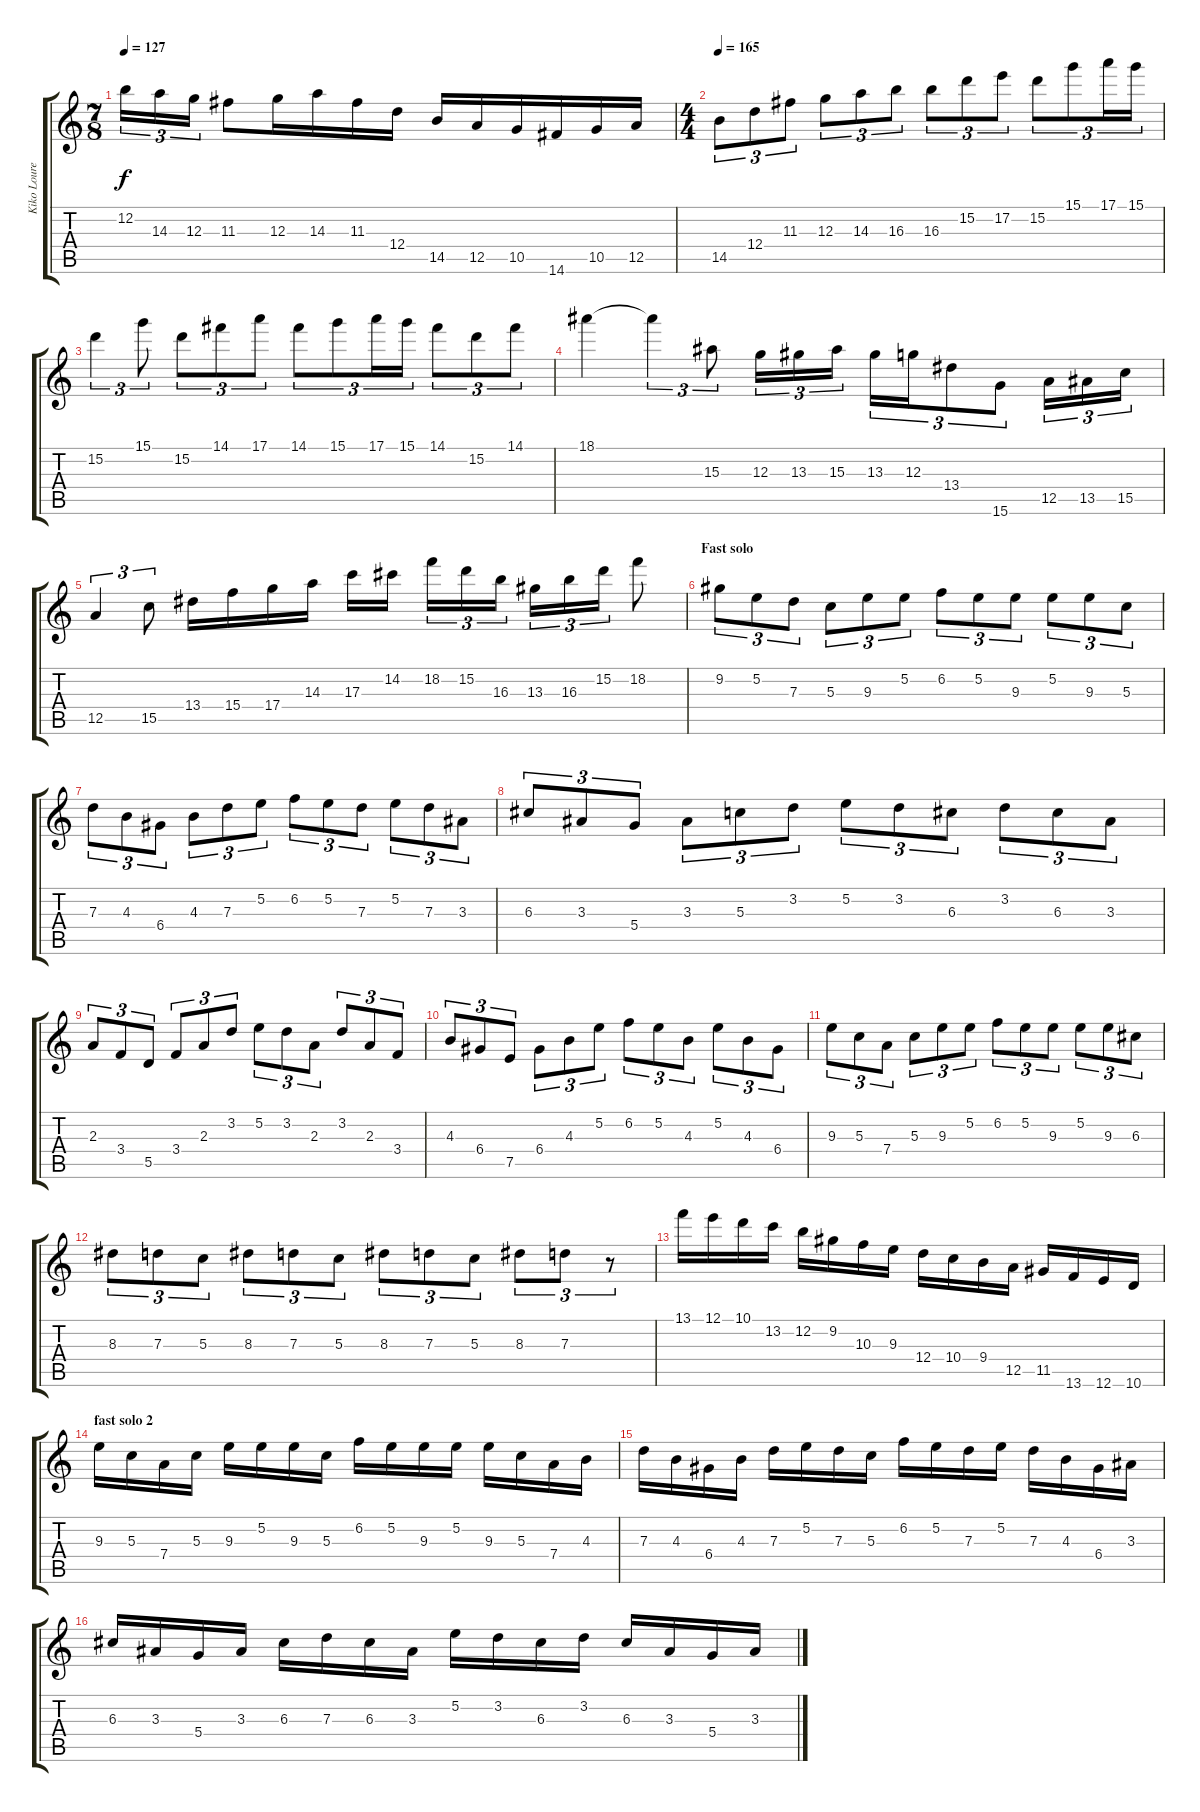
\track ("Kiko Loureiro" "Kiko Loure") {instrument distortionguitar}
\staff {score tabs}
\tuning (E4 B3 G3 D3 A2 E2) {hide}
\ts (7 8)
\tempo 127
\clef g2
\ks c
12.2.16{tu (3 2) dy f} 14.3.16{tu (3 2)} 12.3.16{tu (3 2)} 11.3.8 12.3.16 14.3.16 11.3.16 12.4.16 14.5.16 12.5.16 10.5.16 14.6.16 10.5.16 12.5.16 |
\ts (4 4)
\tempo 165
14.5.8{tu (3 2)} 12.4.8{tu (3 2)} 11.3.8{tu (3 2)} 12.3.8{tu (3 2)} 14.3.8{tu (3 2)} 16.3.8{tu (3 2)} 16.3.8{tu (3 2)} 15.2.8{tu (3 2)} 17.2.8{tu (3 2)} 15.2.8{tu (3 2)} 15.1.8{tu (3 2)} 17.1.16{tu (3 2)} 15.1.16{tu (3 2)} |
15.2.4{tu (3 2)} 15.1.8{tu (3 2)} 15.2.8{tu (3 2)} 14.1.8{tu (3 2)} 17.1.8{tu (3 2)} 14.1.8{tu (3 2)} 15.1.8{tu (3 2)} 17.1.16{tu (3 2)} 15.1.16{tu (3 2)} 14.1.8{tu (3 2)} 15.2.8{tu (3 2)} 14.1.8{tu (3 2)} |
18.1.4 18.1{t}.4{tu (3 2)} 15.3.8{tu (3 2)} 12.3.16{tu (3 2)} 13.3.16{tu (3 2)} 15.3.16{tu (3 2)} 13.3.16{tu (3 2)} 12.3.16{tu (3 2)} 13.4.8{tu (3 2)} 15.6.8{tu (3 2)} 12.5.16{tu (3 2)} 13.5.16{tu (3 2)} 15.5.16{tu (3 2)} |
12.5.4{tu (3 2)} 15.5.8{tu (3 2)} 13.4.16 15.4.16 17.4.16 14.3.16 17.3.16 14.2.16 18.2.16{tu (3 2)} 15.2.16{tu (3 2)} 16.3.16{tu (3 2)} 13.3.16{tu (3 2)} 16.3.16{tu (3 2)} 15.2.16{tu (3 2)} 18.2.8 |
\section ("" "Fast solo")
9.2.8{tu (3 2) volume 16} 5.2.8{tu (3 2)} 7.3.8{tu (3 2)} 5.3.8{tu (3 2)} 9.3.8{tu (3 2)} 5.2.8{tu (3 2)} 6.2.8{tu (3 2)} 5.2.8{tu (3 2)} 9.3.8{tu (3 2)} 5.2.8{tu (3 2)} 9.3.8{tu (3 2)} 5.3.8{tu (3 2)} |
7.3.8{tu (3 2)} 4.3.8{tu (3 2)} 6.4.8{tu (3 2)} 4.3.8{tu (3 2)} 7.3.8{tu (3 2)} 5.2.8{tu (3 2)} 6.2.8{tu (3 2)} 5.2.8{tu (3 2)} 7.3.8{tu (3 2)} 5.2.8{tu (3 2)} 7.3.8{tu (3 2)} 3.3.8{tu (3 2)} |
6.3.8{tu (3 2)} 3.3.8{tu (3 2)} 5.4.8{tu (3 2)} 3.3.8{tu (3 2)} 5.3.8{tu (3 2)} 3.2.8{tu (3 2)} 5.2.8{tu (3 2)} 3.2.8{tu (3 2)} 6.3.8{tu (3 2)} 3.2.8{tu (3 2)} 6.3.8{tu (3 2)} 3.3.8{tu (3 2)} |
2.3.8{tu (3 2)} 3.4.8{tu (3 2)} 5.5.8{tu (3 2)} 3.4.8{tu (3 2)} 2.3.8{tu (3 2)} 3.2.8{tu (3 2)} 5.2.8{tu (3 2)} 3.2.8{tu (3 2)} 2.3.8{tu (3 2)} 3.2.8{tu (3 2)} 2.3.8{tu (3 2)} 3.4.8{tu (3 2)} |
4.3.8{tu (3 2)} 6.4.8{tu (3 2)} 7.5.8{tu (3 2)} 6.4.8{tu (3 2)} 4.3.8{tu (3 2)} 5.2.8{tu (3 2)} 6.2.8{tu (3 2)} 5.2.8{tu (3 2)} 4.3.8{tu (3 2)} 5.2.8{tu (3 2)} 4.3.8{tu (3 2)} 6.4.8{tu (3 2)} |
9.3.8{tu (3 2)} 5.3.8{tu (3 2)} 7.4.8{tu (3 2)} 5.3.8{tu (3 2)} 9.3.8{tu (3 2)} 5.2.8{tu (3 2)} 6.2.8{tu (3 2)} 5.2.8{tu (3 2)} 9.3.8{tu (3 2)} 5.2.8{tu (3 2)} 9.3.8{tu (3 2)} 6.3.8{tu (3 2)} |
8.3.8{tu (3 2)} 7.3.8{tu (3 2)} 5.3.8{tu (3 2)} 8.3.8{tu (3 2)} 7.3.8{tu (3 2)} 5.3.8{tu (3 2)} 8.3.8{tu (3 2)} 7.3.8{tu (3 2)} 5.3.8{tu (3 2)} 8.3.8{tu (3 2)} 7.3.8{tu (3 2)} r.8{tu (3 2)} |
13.1.16 12.1.16 10.1.16 13.2.16 12.2.16 9.2.16 10.3.16 9.3.16 12.4.16 10.4.16 9.4.16 12.5.16 11.5.16 13.6.16 12.6.16 10.6.16 |
\section ("" "fast solo 2")
9.3.16{volume 16} 5.3.16 7.4.16 5.3.16 9.3.16 5.2.16 9.3.16 5.3.16 6.2.16 5.2.16 9.3.16 5.2.16 9.3.16 5.3.16 7.4.16 4.3.16 |
7.3.16 4.3.16 6.4.16 4.3.16 7.3.16 5.2.16 7.3.16 5.3.16 6.2.16 5.2.16 7.3.16 5.2.16 7.3.16 4.3.16 6.4.16 3.3.16 |
6.3.16 3.3.16 5.4.16 3.3.16 6.3.16 7.3.16 6.3.16 3.3.16 5.2.16 3.2.16 6.3.16 3.2.16 6.3.16 3.3.16 5.4.16 3.3.16
